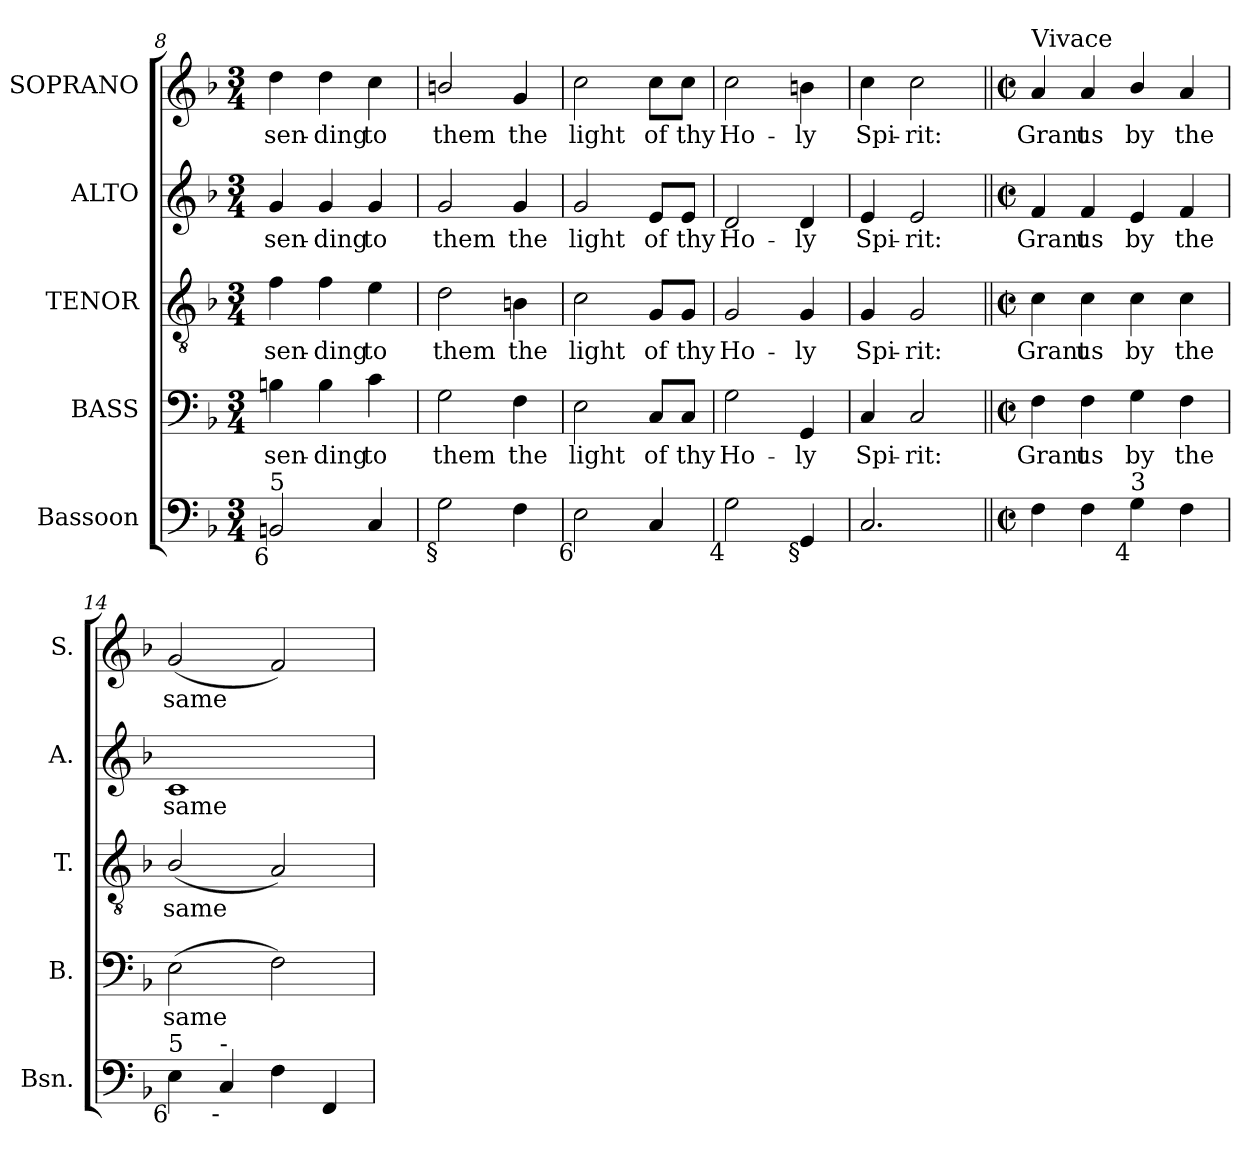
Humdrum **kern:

**kern	**kern	**text	**kern	**text	**kern	**text	**kern	**text
*part5	*part4	*part4	*part3	*part3	*part2	*part2	*part1	*part1
*staff5	*staff4	*staff4	*staff3	*staff3	*staff2	*staff2	*staff1	*staff1
*I"Bassoon	*I"BASS	*	*I"TENOR	*	*I"ALTO	*	*I"SOPRANO	*
*I'Bsn.	*I'B.	*	*I'T.	*	*I'A.	*	*I'S.	*
*clefF4	*clefF4	*	*clefGv2	*	*clefG2	*	*clefG2	*
*	*	*	*ITrd7c12	*	*	*	*	*
*k[b-]	*k[b-]	*	*k[b-]	*	*k[b-]	*	*k[b-]	*
*F:	*F:	*	*F:	*	*F:	*	*F:	*
*M3/4	*M3/4	*	*M3/4	*	*M3/4	*	*M3/4	*
=8	=8	=8	=8	=8	=8	=8	=8	=8
!	!	!LO:LY:b:color=#000000	!	!	!	!	!	!
!	!	!	!	!LO:LY:b:color=#000000	!	!	!	!
!	!	!	!	!	!	!LO:LY:b:color=#000000	!	!
!LO:TX:b:rj:t=6	!	!	!	!	!	!	!	!
!LO:TX:t=5	!	!	!	!	!	!	!	!
!	!	!	!	!	!	!	!	!LO:LY:b:color=#000000
2BBni/	4Bni\	sen-	4Fi\	sen-	4gi/	sen-	4ddi\	sen-
!	!	!LO:LY:b:color=#000000	!	!	!	!	!	!
!	!	!	!	!LO:LY:b:color=#000000	!	!	!	!
!	!	!	!	!	!	!LO:LY:b:color=#000000	!	!
!	!	!	!	!	!	!	!	!LO:LY:b:color=#000000
.	4Bi\	-ding	4Fi\	-ding	4gi/	-ding	4ddi\	-ding
!	!	!LO:LY:b:color=#000000	!	!	!	!	!	!
!	!	!	!	!LO:LY:b:color=#000000	!	!	!	!
!	!	!	!	!	!	!LO:LY:b:color=#000000	!	!
!	!	!	!	!	!	!	!	!LO:LY:b:color=#000000
4Ci/	4ci\	to	4Ei\	to	4gi/	to	4cci\	to
=9	=9	=9	=9	=9	=9	=9	=9	=9
!	!	!LO:LY:b:color=#000000	!	!	!	!	!	!
!	!	!	!	!LO:LY:b:color=#000000	!	!	!	!
!	!	!	!	!	!	!LO:LY:b:color=#000000	!	!
!LO:TX:b:rj:t=§	!	!	!	!	!	!	!	!
!	!	!	!	!	!	!	!	!LO:LY:b:color=#000000
2Gi\	2Gi\	them	2Di\	them	2gi/	them	2bni/	them
!	!	!LO:LY:b:color=#000000	!	!	!	!	!	!
!	!	!	!	!LO:LY:b:color=#000000	!	!	!	!
!	!	!	!	!	!	!LO:LY:b:color=#000000	!	!
!	!	!	!	!	!	!	!	!LO:LY:b:color=#000000
4Fi\	4Fi\	the	4BBni\	the	4gi/	the	4gi/	the
!!LO:LB:g=z
=10	=10	=10	=10	=10	=10	=10	=10	=10
!	!	!LO:LY:b:color=#000000	!	!	!	!	!	!
!	!	!	!	!LO:LY:b:color=#000000	!	!	!	!
!	!	!	!	!	!	!LO:LY:b:color=#000000	!	!
!LO:TX:b:rj:t=6	!	!	!	!	!	!	!	!
!	!	!	!	!	!	!	!	!LO:LY:b:color=#000000
2Ei\	2Ei\	light	2Ci\	light	2gi/	light	2cci\	light
!	!	!LO:LY:b:color=#000000	!	!	!	!	!	!
!	!	!	!	!LO:LY:b:color=#000000	!	!	!	!
!	!	!	!	!	!	!LO:LY:b:color=#000000	!	!
!	!	!	!	!	!	!	!	!LO:LY:b:color=#000000
4Ci/	8Ci/L	of	8GGi/L	of	8ei/L	of	8cci\L	of
!	!	!LO:LY:b:color=#000000	!	!	!	!	!	!
!	!	!	!	!LO:LY:b:color=#000000	!	!	!	!
!	!	!	!	!	!	!LO:LY:b:color=#000000	!	!
!	!	!	!	!	!	!	!	!LO:LY:b:color=#000000
.	8Ci/J	thy	8GGi/J	thy	8ei/J	thy	8cci\J	thy
=11	=11	=11	=11	=11	=11	=11	=11	=11
!	!	!LO:LY:b:color=#000000	!	!	!	!	!	!
!	!	!	!	!LO:LY:b:color=#000000	!	!	!	!
!	!	!	!	!	!	!LO:LY:b:color=#000000	!	!
!LO:TX:b:rj:t=4	!	!	!	!	!	!	!	!
!	!	!	!	!	!	!	!	!LO:LY:b:color=#000000
2Gi\	2Gi\	Ho-	2GGi/	Ho-	2di/	Ho-	2cci\	Ho-
!	!	!LO:LY:b:color=#000000	!	!	!	!	!	!
!	!	!	!	!LO:LY:b:color=#000000	!	!	!	!
!	!	!	!	!	!	!LO:LY:b:color=#000000	!	!
!LO:TX:b:rj:t=§	!	!	!	!	!	!	!	!
!	!	!	!	!	!	!	!	!LO:LY:b:color=#000000
4GGi/	4GGi/	-ly	4GGi/	-ly	4di/	-ly	4bni\	-ly
=12	=12	=12	=12	=12	=12	=12	=12	=12
!	!	!LO:LY:b:color=#000000	!	!	!	!	!	!
!	!	!	!	!LO:LY:b:color=#000000	!	!	!	!
!	!	!	!	!	!	!LO:LY:b:color=#000000	!	!
!	!	!	!	!	!	!	!	!LO:LY:b:color=#000000
2.Ci/	4Ci/	Spi-	4GGi/	Spi-	4ei/	Spi-	4cci\	Spi-
!	!	!LO:LY:b:color=#000000	!	!	!	!	!	!
!	!	!	!	!LO:LY:b:color=#000000	!	!	!	!
!	!	!	!	!	!	!LO:LY:b:color=#000000	!	!
!	!	!	!	!	!	!	!	!LO:LY:b:color=#000000
.	2Ci/	-rit:	2GGi/	-rit:	2ei/	-rit:	2cci\	-rit:
=13||	=13||	=13||	=13||	=13||	=13||	=13||	=13||	=13||
*M2/2	*M2/2	*	*M2/2	*	*M2/2	*	*M2/2	*
*met(c|)	*met(c|)	*	*met(c|)	*	*met(c|)	*	*met(c|)	*
!	!	!LO:LY:b:color=#000000	!	!	!	!	!	!
!	!	!	!	!LO:LY:b:color=#000000	!	!	!	!
!	!	!	!	!	!	!LO:LY:b:color=#000000	!	!
!	!	!	!	!	!	!	!LO:TX:a:t=Vivace	!
!	!	!	!	!	!	!	!	!LO:LY:b:color=#000000
4Fi\	4Fi\	Grant	4Ci\	Grant	4fi/	Grant	4ai/	Grant
!	!	!LO:LY:b:color=#000000	!	!	!	!	!	!
!	!	!	!	!LO:LY:b:color=#000000	!	!	!	!
!	!	!	!	!	!	!LO:LY:b:color=#000000	!	!
!	!	!	!	!	!	!	!	!LO:LY:b:color=#000000
4Fi\	4Fi\	us	4Ci\	us	4fi/	us	4ai/	us
!	!	!LO:LY:b:color=#000000	!	!	!	!	!	!
!	!	!	!	!LO:LY:b:color=#000000	!	!	!	!
!	!	!	!	!	!	!LO:LY:b:color=#000000	!	!
!LO:TX:b:rj:t=4	!	!	!	!	!	!	!	!
!LO:TX:t=3	!	!	!	!	!	!	!	!
!	!	!	!	!	!	!	!	!LO:LY:b:color=#000000
4Gi\	4Gi\	by	4Ci\	by	4ei/	by	4b-i/	by
!	!	!LO:LY:b:color=#000000	!	!	!	!	!	!
!	!	!	!	!LO:LY:b:color=#000000	!	!	!	!
!	!	!	!	!	!	!LO:LY:b:color=#000000	!	!
!	!	!	!	!	!	!	!	!LO:LY:b:color=#000000
4Fi\	4Fi\	the	4Ci\	the	4fi/	the	4ai/	the
=14	=14	=14	=14	=14	=14	=14	=14	=14
!	!	!LO:LY:b:color=#000000	!	!	!	!	!	!
!	!	!	!	!LO:LY:b:color=#000000	!	!	!	!
!	!	!	!	!	!	!LO:LY:b:color=#000000	!	!
!LO:TX:b:rj:t=6	!	!	!	!	!	!	!	!
!LO:TX:t=5	!	!	!	!	!	!	!	!
!	!	!	!	!	!	!	!	!LO:LY:b:color=#000000
4Ei\	(2Ei\	same	(2BB-i/	same	1ci	same	(2gi/	same
!LO:TX:b:rj:t=-	!	!	!	!	!	!	!	!
!LO:TX:t=-	!	!	!	!	!	!	!	!
4Ci/	.	.	.	.	.	.	.	.
4Fi\	2Fi\)	.	2AAi/)	.	.	.	2fi/)	.
4FFi/	.	.	.	.	.	.	.	.
=	=	=	=	=	=	=	=	=
*-	*-	*-	*-	*-	*-	*-	*-	*-
